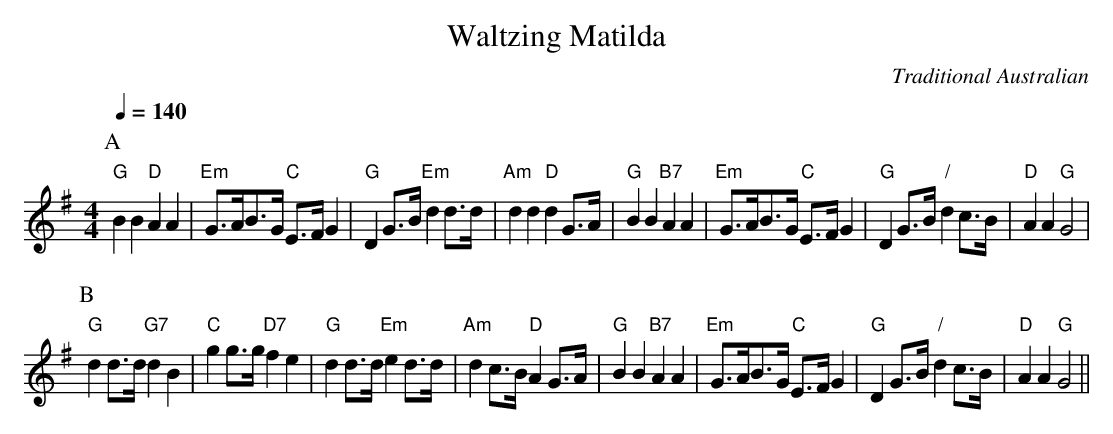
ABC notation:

X:1
T:Waltzing Matilda
C:Traditional Australian
Q:1/4=140
M:4/4
K:G
P:A
"G"B2B2 "D"A2A2 | "Em"G>AB>G "C"E>FG2 | "G"D2G>B "Em"d2d>d | "Am"d2d2 "D"d2G>A |\
"G"B2B2 "B7"A2A2 | "Em"G>AB>G "C"E>FG2 | "G"D2G>B "/"d2c>B | "D"A2A2 "G"G4 |
P:B
"G"d2d>d "G7"d2B2 | "C"g2g>g "D7"f2e2 | "G"d2d>d "Em"e2d>d | "Am"d2c>B "D"A2G>A |\
"G"B2B2 "B7"A2A2 | "Em"G>AB>G "C"E>FG2 | "G"D2G>B "/"d2c>B | "D"A2A2 "G"G4 ||
